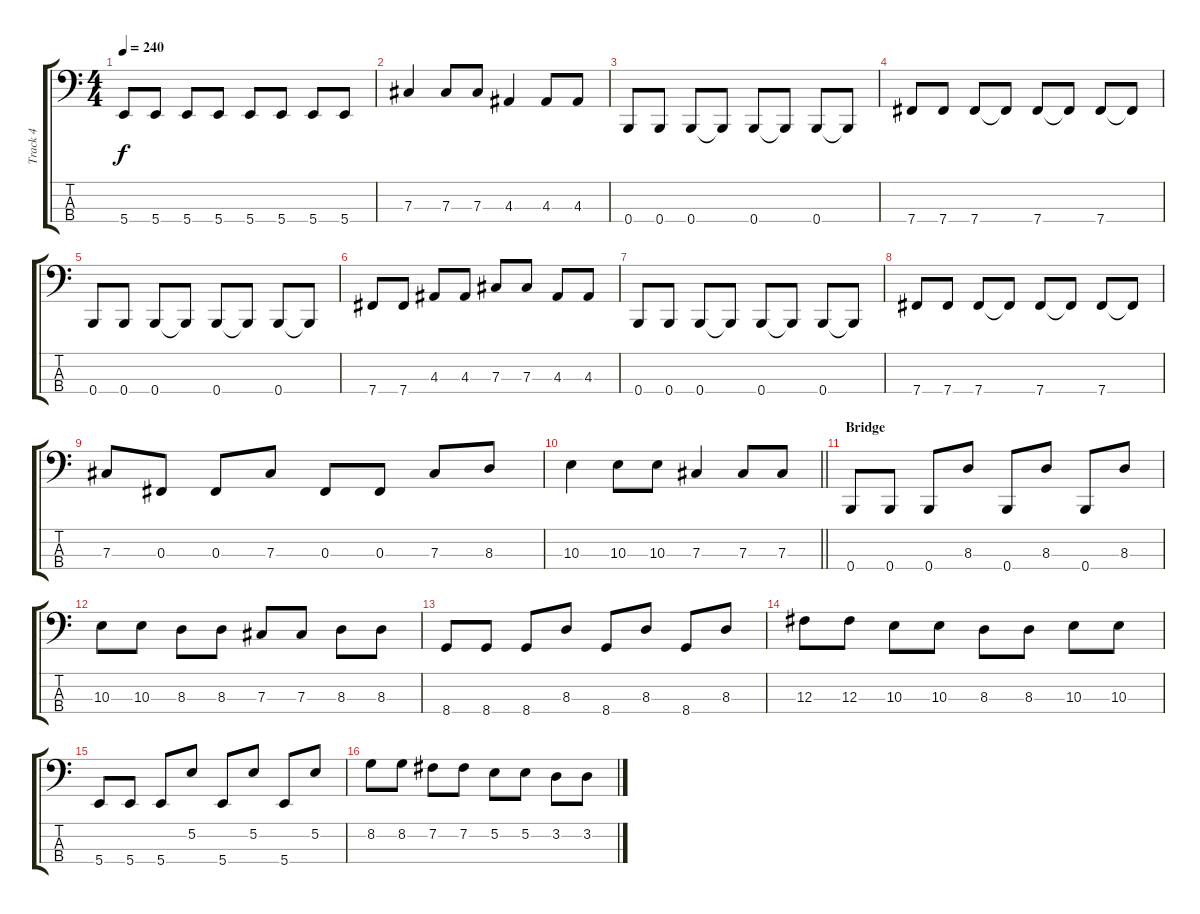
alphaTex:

\track ("Track 4" "Track 4") {instrument electricbasspick}
\staff {score tabs}
\tuning (E2 B1 Gb1 B0) {hide}
\ts (4 4)
\tempo 240
\clef f4
\ks c
5.4.8{dy f} 5.4.8 5.4.8 5.4.8 5.4.8 5.4.8 5.4.8 5.4.8 |
7.3.4 7.3.8 7.3.8 4.3.4 4.3.8 4.3.8 |
0.4.8 0.4.8 0.4.8 0.4{t}.8 0.4.8 0.4{t}.8 0.4.8 0.4{t}.8 |
7.4.8 7.4.8 7.4.8 7.4{t}.8 7.4.8 7.4{t}.8 7.4.8 7.4{t}.8 |
0.4.8 0.4.8 0.4.8 0.4{t}.8 0.4.8 0.4{t}.8 0.4.8 0.4{t}.8 |
7.4.8 7.4.8 4.3.8 4.3.8 7.3.8 7.3.8 4.3.8 4.3.8 |
0.4.8 0.4.8 0.4.8 0.4{t}.8 0.4.8 0.4{t}.8 0.4.8 0.4{t}.8 |
7.4.8 7.4.8 7.4.8 7.4{t}.8 7.4.8 7.4{t}.8 7.4.8 7.4{t}.8 |
7.3.8 0.3.8 0.3.8 7.3.8 0.3.8 0.3.8 7.3.8 8.3.8 |
\barLineRight lightlight
10.3.4 10.3.8 10.3.8 7.3.4 7.3.8 7.3.8 |
\section ("" "Bridge")
0.4.8 0.4.8 0.4.8 8.3.8 0.4.8 8.3.8 0.4.8 8.3.8 |
10.3.8 10.3.8 8.3.8 8.3.8 7.3.8 7.3.8 8.3.8 8.3.8 |
8.4.8 8.4.8 8.4.8 8.3.8 8.4.8 8.3.8 8.4.8 8.3.8 |
12.3.8 12.3.8 10.3.8 10.3.8 8.3.8 8.3.8 10.3.8 10.3.8 |
5.4.8 5.4.8 5.4.8 5.2.8 5.4.8 5.2.8 5.4.8 5.2.8 |
8.2.8 8.2.8 7.2.8 7.2.8 5.2.8 5.2.8 3.2.8 3.2.8
